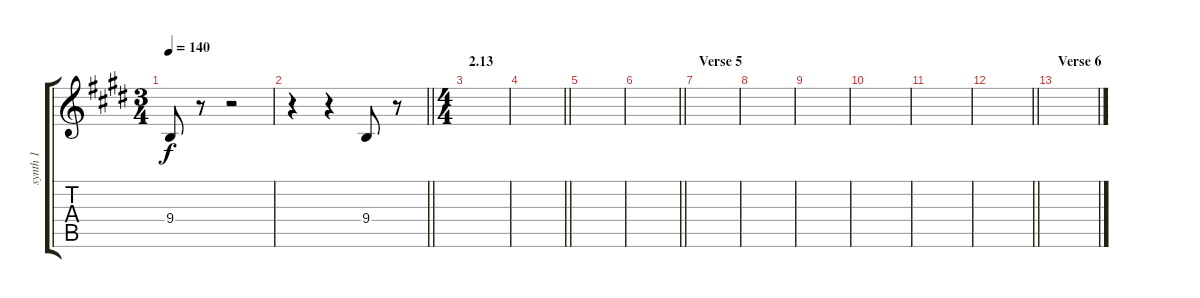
\track ("synth 1" "synth 1") {instrument tangoaccordion}
\staff {score tabs}
\tuning (E4 B3 G3 D3 A2 E2) {hide}
\ts (3 4)
\tempo 140
\clef g2
\ks e
9.4{t}.8{dy f} r.8 r.2 |
\barLineRight lightlight
r.4 r.4 9.4.8 r.8 |
\ts (4 4)
\section ("" "2.13")
|
\barLineRight lightlight
|
|
\barLineRight lightlight
|
\section ("" "Verse 5")
|
|
|
|
|
\barLineRight lightlight
|
\section ("" "Verse 6")
